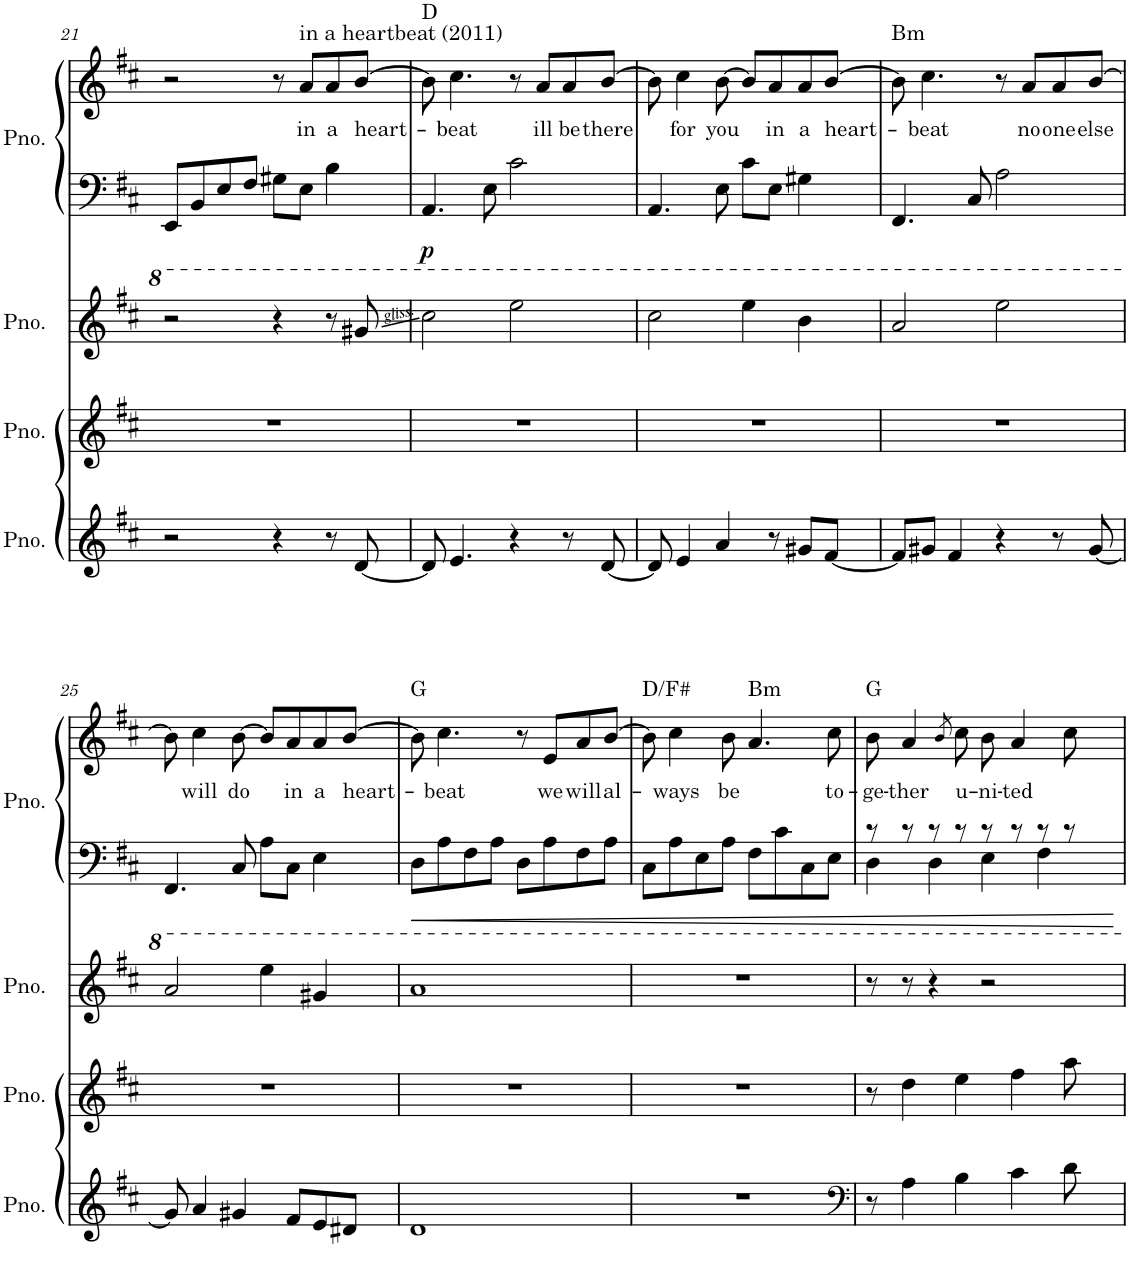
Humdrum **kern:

**kern	**kern	**kern	**kern	**kern	**text	**dynam
*part4	*part3	*part2	*part1	*part1	*part1	*part1
*staff5	*staff4	*staff3	*staff2	*staff1	*staff1	*staff1/2
*I"Piano	*I"Piano	*I"Piano	*I"Piano	*	*	*
*I'Pno.	*I'Pno.	*I'Pno.	*I'Pno.	*	*	*
!!LO:PB:g=z
*clefG2	*clefG2	*clefG2	*clefF4	*clefG2	*	*
*k[f#c#]	*k[f#c#]	*k[f#c#]	*k[f#c#]	*k[f#c#]	*	*
*M4/4	*M4/4	*M4/4	*M4/4	*M4/4	*	*
=21	=21	=21	=21	=21	=21	=21
2r	1r	2r	8EE/L	2r	.	.
.	.	.	8BB/	.	.	.
.	.	.	8E/	.	.	.
.	.	.	8F#/J	.	.	.
4r	.	4r	8G#X\L	8r	.	.
!	!	!	!	!LO:TX:a:t=in a heartbeat (2011)	!	!
!	!	!	!	!	!LO:LY:b	!
.	.	.	8E\J	(8a/L	in	.
!	!	!	!	!	!LO:LY:b	!
8r	.	8r	4B\	8a/	a	.
!	!	!	!	!	!LO:LY:b	!
[8d/	.	8gg#X/	.	[8b/J	heart-	.
=22	=22	=22	=22	=22	=22	=22
!	!	!	!	!LO:TX:a:t=D	!	!
!	!	!	!	!	!	!LO:DY:b=2
8d/]	1r	2ccc#\	4.AA/	8b\]	.	p
!	!	!	!	!	!LO:LY:b	!
4.e/	.	.	.	4.cc#\)	-beat	.
.	.	.	8E\	.	.	.
4r	.	2eee\	2c#\	8r	.	.
!	!	!	!	!	!LO:LY:b	!
.	.	.	.	(8a/L	ill	.
!	!	!	!	!	!LO:LY:b	!
8r	.	.	.	8a/	be	.
!	!	!	!	!	!LO:LY:b	!
[8d/	.	.	.	[8b/J	there	.
=23	=23	=23	=23	=23	=23	=23
8d/]	1r	2ccc#\	4.AA/	8b\]	.	.
!	!	!	!	!	!LO:LY:b	!
4e/	.	.	.	4cc#\	for	.
!	!	!	!	!	!LO:LY:b	!
4a/	.	.	8E\	[8b\	you	.
.	.	4eee\	8c#\L	8b/L]	.	.
!	!	!	!	!	!LO:LY:b	!
8r	.	.	8E\J	8a/	in	.
!	!	!	!	!	!LO:LY:b	!
8g#X/L	.	4bb\	4G#X\	8a/	a	.
!	!	!	!	!	!LO:LY:b	!
[8f#/J	.	.	.	[8b/J	heart-	.
=24	=24	=24	=24	=24	=24	=24
!	!	!	!	!LO:TX:a:t=Bm	!	!
8f#/L]	1r	2aa/	4.FF#/	8b\]	.	.
!	!	!	!	!	!LO:LY:b	!
8g#X/J	.	.	.	4.cc#\)	-beat	.
4f#/	.	.	.	.	.	.
.	.	.	8C#/	.	.	.
4r	.	2eee\	2A\	8r	.	.
!	!	!	!	!	!LO:LY:b	!
.	.	.	.	(8a/L	no	.
!	!	!	!	!	!LO:LY:b	!
8r	.	.	.	8a/	one	.
!	!	!	!	!	!LO:LY:b	!
[8g#/	.	.	.	[8b/J	else	.
!!LO:LB:g=z
=25	=25	=25	=25	=25	=25	=25
8g#/]	1r	2aa/	4.FF#/	8b\]	.	.
!	!	!	!	!	!LO:LY:b	!
4a/	.	.	.	4cc#\	will	.
!	!	!	!	!	!LO:LY:b	!
4g#X/	.	.	8C#/	[8b\	do	.
.	.	4eee\	8A\L	8b/L]	.	.
!	!	!	!	!	!LO:LY:b	!
8f#/L	.	.	8C#\J	8a/	in	.
!	!	!	!	!	!LO:LY:b	!
8e/	.	4gg#X/	4E\	8a/	a	.
!	!	!	!	!	!LO:LY:b	!
8d#X/J	.	.	.	[8b/J	heart-	.
=26	=26	=26	=26	=26	=26	=26
!	!	!	!	!LO:TX:a:t=G	!	!
1d	1r	1aa	8D\L	8b\]	.	.
!	!	!	!	!	!LO:LY:b	!
.	.	.	8A\	4.cc#\)	-beat	.
.	.	.	8F#\	.	.	.
.	.	.	8A\J	.	.	.
.	.	.	8D\L	8r	.	.
!	!	!	!	!	!LO:LY:b	!
.	.	.	8A\	(8e/L	we	.
!	!	!	!	!	!LO:LY:b	!
.	.	.	8F#\	8a/	will	.
!	!	!	!	!	!LO:LY:b	!
.	.	.	8A\J	[8b/J	al-	.
=27	=27	=27	=27	=27	=27	=27
!	!	!	!	!LO:TX:a:t=D/F#	!	!
1r	1r	1r	8C#\L	8b\]	.	.
!	!	!	!	!	!LO:LY:b	!
.	.	.	8A\	4cc#\	-ways	.
.	.	.	8E\	.	.	.
!	!	!	!	!	!LO:LY:b	!
.	.	.	8A\J	8b\	be	.
!	!	!	!	!LO:TX:a:t=Bm	!	!
.	.	.	8F#\L	4.a/)	.	.
.	.	.	8c#\	.	.	.
.	.	.	8C#\	.	.	.
!	!	!	!	!	!LO:LY:b	!
.	.	.	8E\J	8cc#\	to-	.
=28	=28	=28	=28	=28	=28	=28
*clefF4	*	*	*	*	*	*
*	*	*	*^	*	*	*
!	!	!	!	!	!LO:TX:a:t=G	!	!
!	!	!	!	!	!	!LO:LY:b	!
*	*	*	*	*	*^	*	*
8r	8r	8r	8r	4D\	8b\	4...ryy	-ge-	.
!	!	!	!	!	!	!	!LO:LY:b	!
4A\	4dd\	8r	8r	.	4a/	.	-ther	.
.	.	4r	8r	4D\	.	.	.	.
.	.	.	.	.	8qb/	.	.	.
!	!	!	!	!	!	!	!LO:LY:b	!
4B\	4ee\	.	8r	.	8cc#\	.	u-	.
*	*	*	*	*	*v	*v	*	*
!	!	!	!	!	!	!LO:LY:b	!
.	.	2r	8r	4E\	8b\	-ni-	.
!	!	!	!	!	!	!LO:LY:b	!
4c#\	4ff#\	.	8r	.	4a/	-ted	.
.	.	.	8r	4F#\	.	.	.
8d\	8aa\	.	8r	.	8cc#\	.	.
*	*	*	*	*	*^	*	*
.	.	.	.	.	.	[64gLLLL	.	.
.	.	.	.	.	.	[64bJJJJ	.	.
*	*	*	*v	*v	*	*	*	*
*	*	*	*	*v	*v	*	*
=	=	=	=	=	=	=
*-	*-	*-	*-	*-	*-	*-
